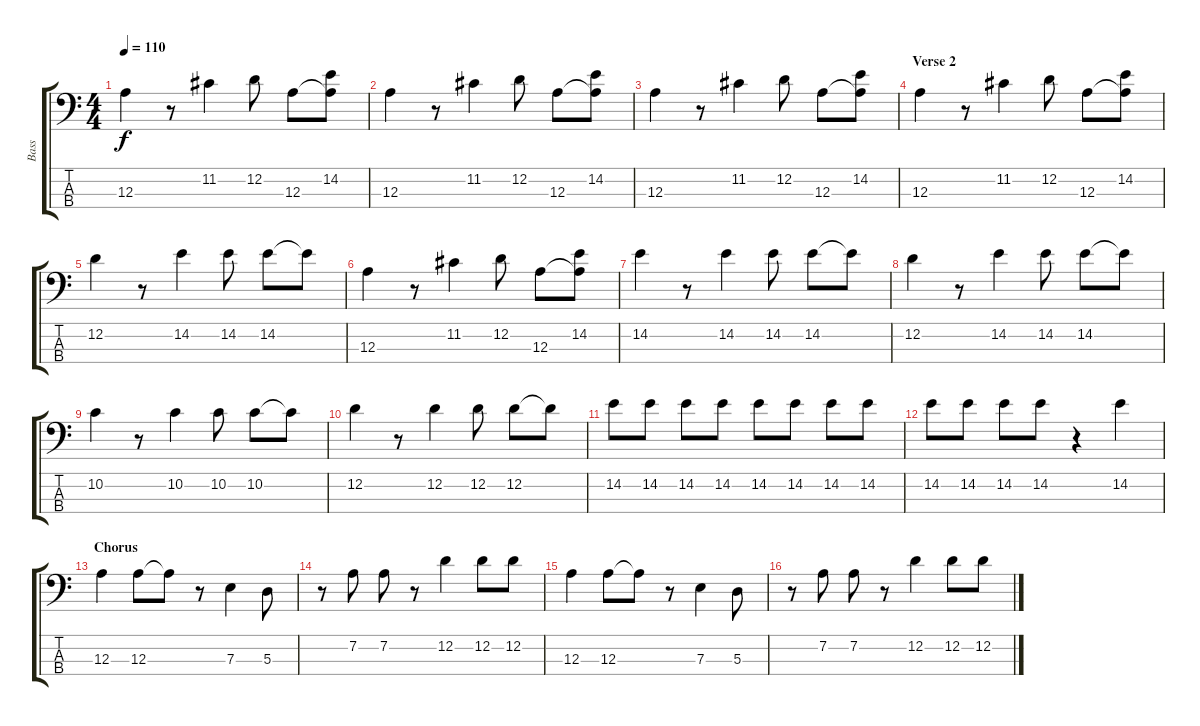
\track ("Bass" "Bass") {instrument electricbasspick}
\staff {score tabs}
\tuning (G2 D2 A1 E1) {hide}
\ts (4 4)
\tempo 110
\clef f4
\ks c
12.3.4{dy f} r.8 11.2.4 12.2.8 12.3.8 (14.2 12.3{t}).8 |
12.3.4 r.8 11.2.4 12.2.8 12.3.8 (14.2 12.3{t}).8 |
12.3.4 r.8 11.2.4 12.2.8 12.3.8 (14.2 12.3{t}).8 |
\section ("" "Verse 2")
12.3.4 r.8 11.2.4 12.2.8 12.3.8 (14.2 12.3{t}).8 |
12.2.4 r.8 14.2.4 14.2.8 14.2.8 14.2{t}.8 |
12.3.4 r.8 11.2.4 12.2.8 12.3.8 (14.2 12.3{t}).8 |
14.2.4 r.8 14.2.4 14.2.8 14.2.8 14.2{t}.8 |
12.2.4 r.8 14.2.4 14.2.8 14.2.8 14.2{t}.8 |
10.2.4 r.8 10.2.4 10.2.8 10.2.8 10.2{t}.8 |
12.2.4 r.8 12.2.4 12.2.8 12.2.8 12.2{t}.8 |
14.2.8 14.2.8 14.2.8 14.2.8 14.2.8 14.2.8 14.2.8 14.2.8 |
14.2.8 14.2.8 14.2.8 14.2.8 r.4 14.2.4 |
\section ("" "Chorus")
12.3.4 12.3.8 12.3{t}.8 r.8 7.3.4 5.3.8 |
r.8 7.2.8 7.2.8 r.8 12.2.4 12.2.8 12.2.8 |
12.3.4 12.3.8 12.3{t}.8 r.8 7.3.4 5.3.8 |
r.8 7.2.8 7.2.8 r.8 12.2.4 12.2.8 12.2.8
